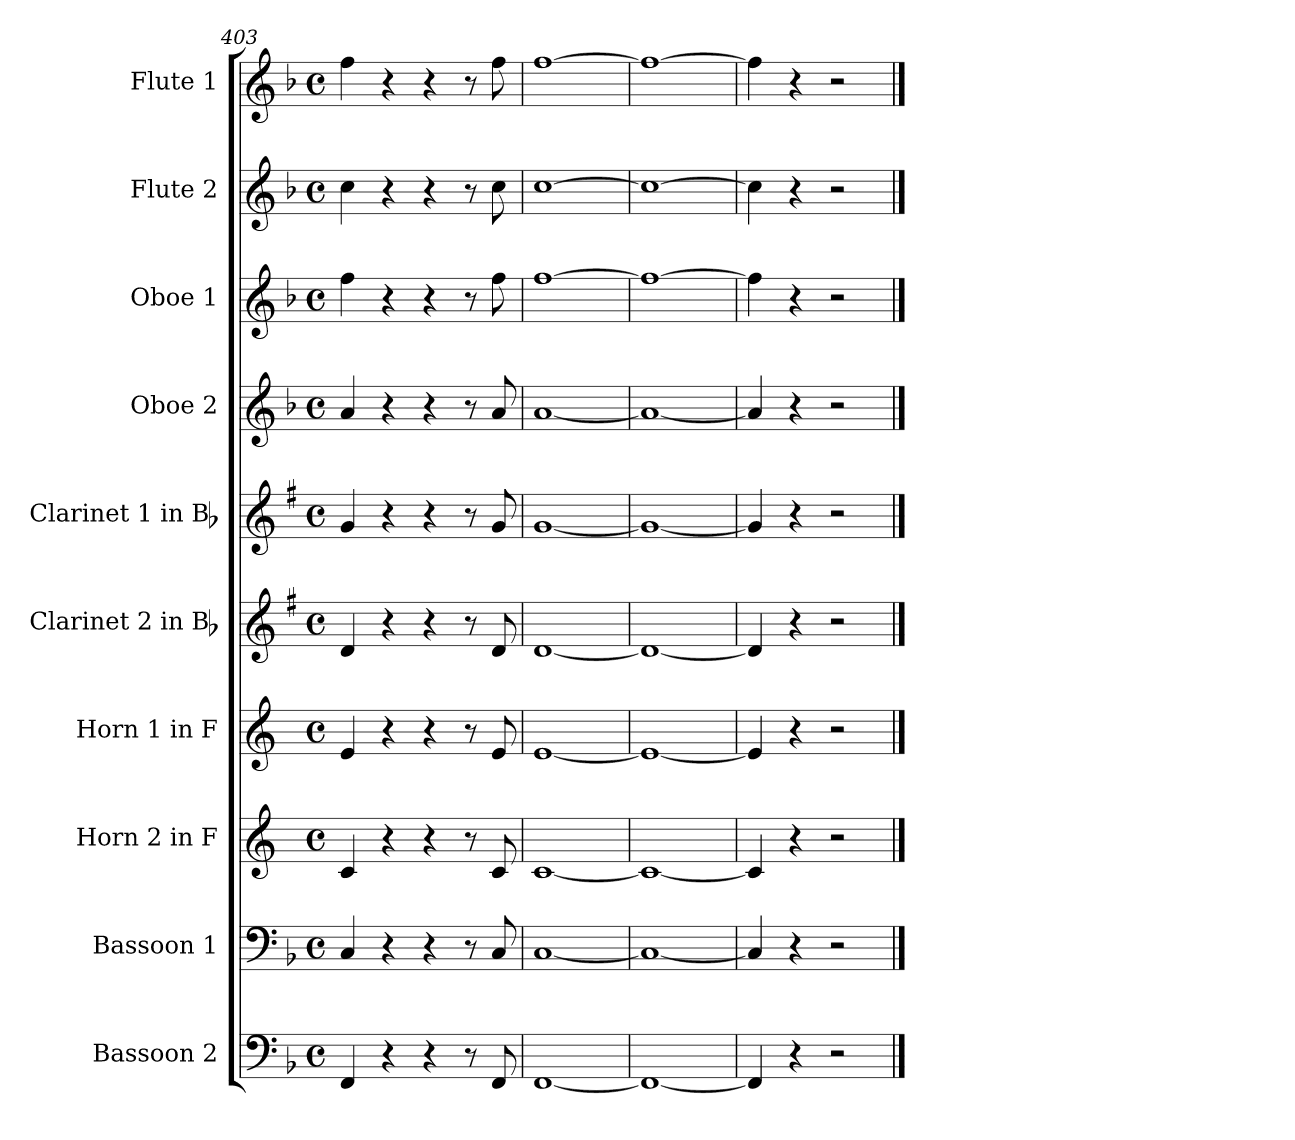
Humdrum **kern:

**kern	**kern	**kern	**kern	**kern	**kern	**kern	**kern	**kern	**kern
*part10	*part9	*part8	*part7	*part6	*part5	*part4	*part3	*part2	*part1
*staff10	*staff9	*staff8	*staff7	*staff6	*staff5	*staff4	*staff3	*staff2	*staff1
*I"Bassoon 2	*I"Bassoon 1	*I"Horn 2 in F	*I"Horn 1 in F	*I"Clarinet 2 in Bb	*I"Clarinet 1 in Bb	*I"Oboe 2	*I"Oboe 1	*I"Flute 2	*I"Flute 1
*I'Bsn	*I'Bsn	*I'Hn	*I'Hn	*I'Cl	*I'Cl	*I'Ob	*I'Ob	*I'Fl	*I'Fl
*clefF4	*clefF4	*clefG2	*clefG2	*clefG2	*clefG2	*clefG2	*clefG2	*clefG2	*clefG2
*	*	*ITrd4c7	*ITrd4c7	*ITrd1c2	*ITrd1c2	*	*	*	*
*k[b-]	*k[b-]	*k[b-]	*k[b-]	*k[b-]	*k[b-]	*k[b-]	*k[b-]	*k[b-]	*k[b-]
*M4/4	*M4/4	*M4/4	*M4/4	*M4/4	*M4/4	*M4/4	*M4/4	*M4/4	*M4/4
*met(c)	*met(c)	*met(c)	*met(c)	*met(c)	*met(c)	*met(c)	*met(c)	*met(c)	*met(c)
=403	=403	=403	=403	=403	=403	=403	=403	=403	=403
4FF/	4C/	4F/	4A/	4c/	4f/	4a/	4ff\	4cc\	4ff\
4r	4r	4r	4r	4r	4r	4r	4r	4r	4r
4r	4r	4r	4r	4r	4r	4r	4r	4r	4r
8r	8r	8r	8r	8r	8r	8r	8r	8r	8r
8FF/	8C/	8F/	8A/	8c/	8f/	8a/	8ff\	8cc\	8ff\
=404	=404	=404	=404	=404	=404	=404	=404	=404	=404
[1FF	[1C	[1F	[1A	[1c	[1f	[1a	[1ff	[1cc	[1ff
=405	=405	=405	=405	=405	=405	=405	=405	=405	=405
1FF_	1C_	1F_	1A_	1c_	1f_	1a_	1ff_	1cc_	1ff_
=406	=406	=406	=406	=406	=406	=406	=406	=406	=406
4FF/]	4C/]	4F/]	4A/]	4c/]	4f/]	4a/]	4ff\]	4cc\]	4ff\]
4r	4r	4r	4r	4r	4r	4r	4r	4r	4r
2r	2r	2r	2r	2r	2r	2r	2r	2r	2r
==	==	==	==	==	==	==	==	==	==
*-	*-	*-	*-	*-	*-	*-	*-	*-	*-
